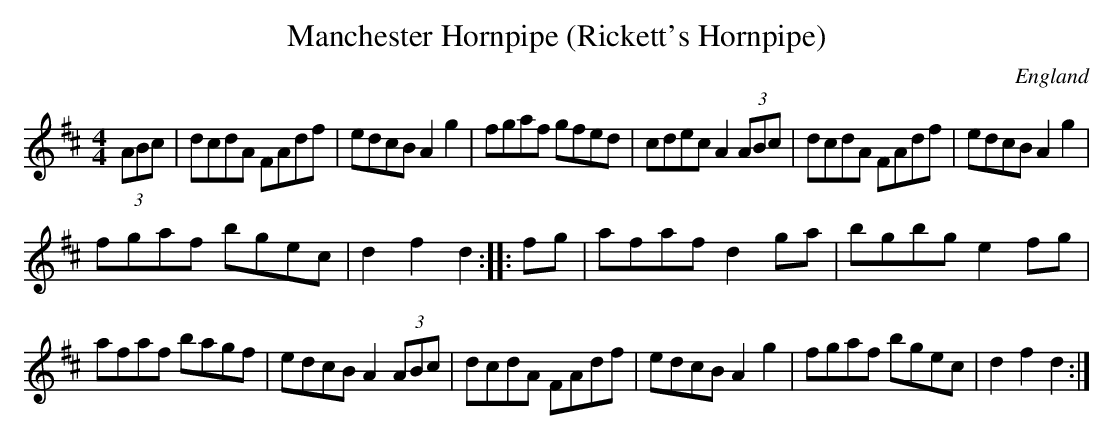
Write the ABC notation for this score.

X:1
T:Manchester Hornpipe (Rickett's Hornpipe)
O:England
O:Ireland
M:4/4
K:D
(3ABc|\
dcdA FAdf|edcB A2g2|fgaf gfed|cdec A2(3ABc|\
dcdA FAdf|edcB A2g2|
fgaf bgec|d2f2 d2::\
fg|\
afaf d2ga|bgbg e2fg|
afaf bagf|edcB A2(3ABc|\
dcdA FAdf|edcB A2g2|fgaf bgec|d2f2 d2:|
